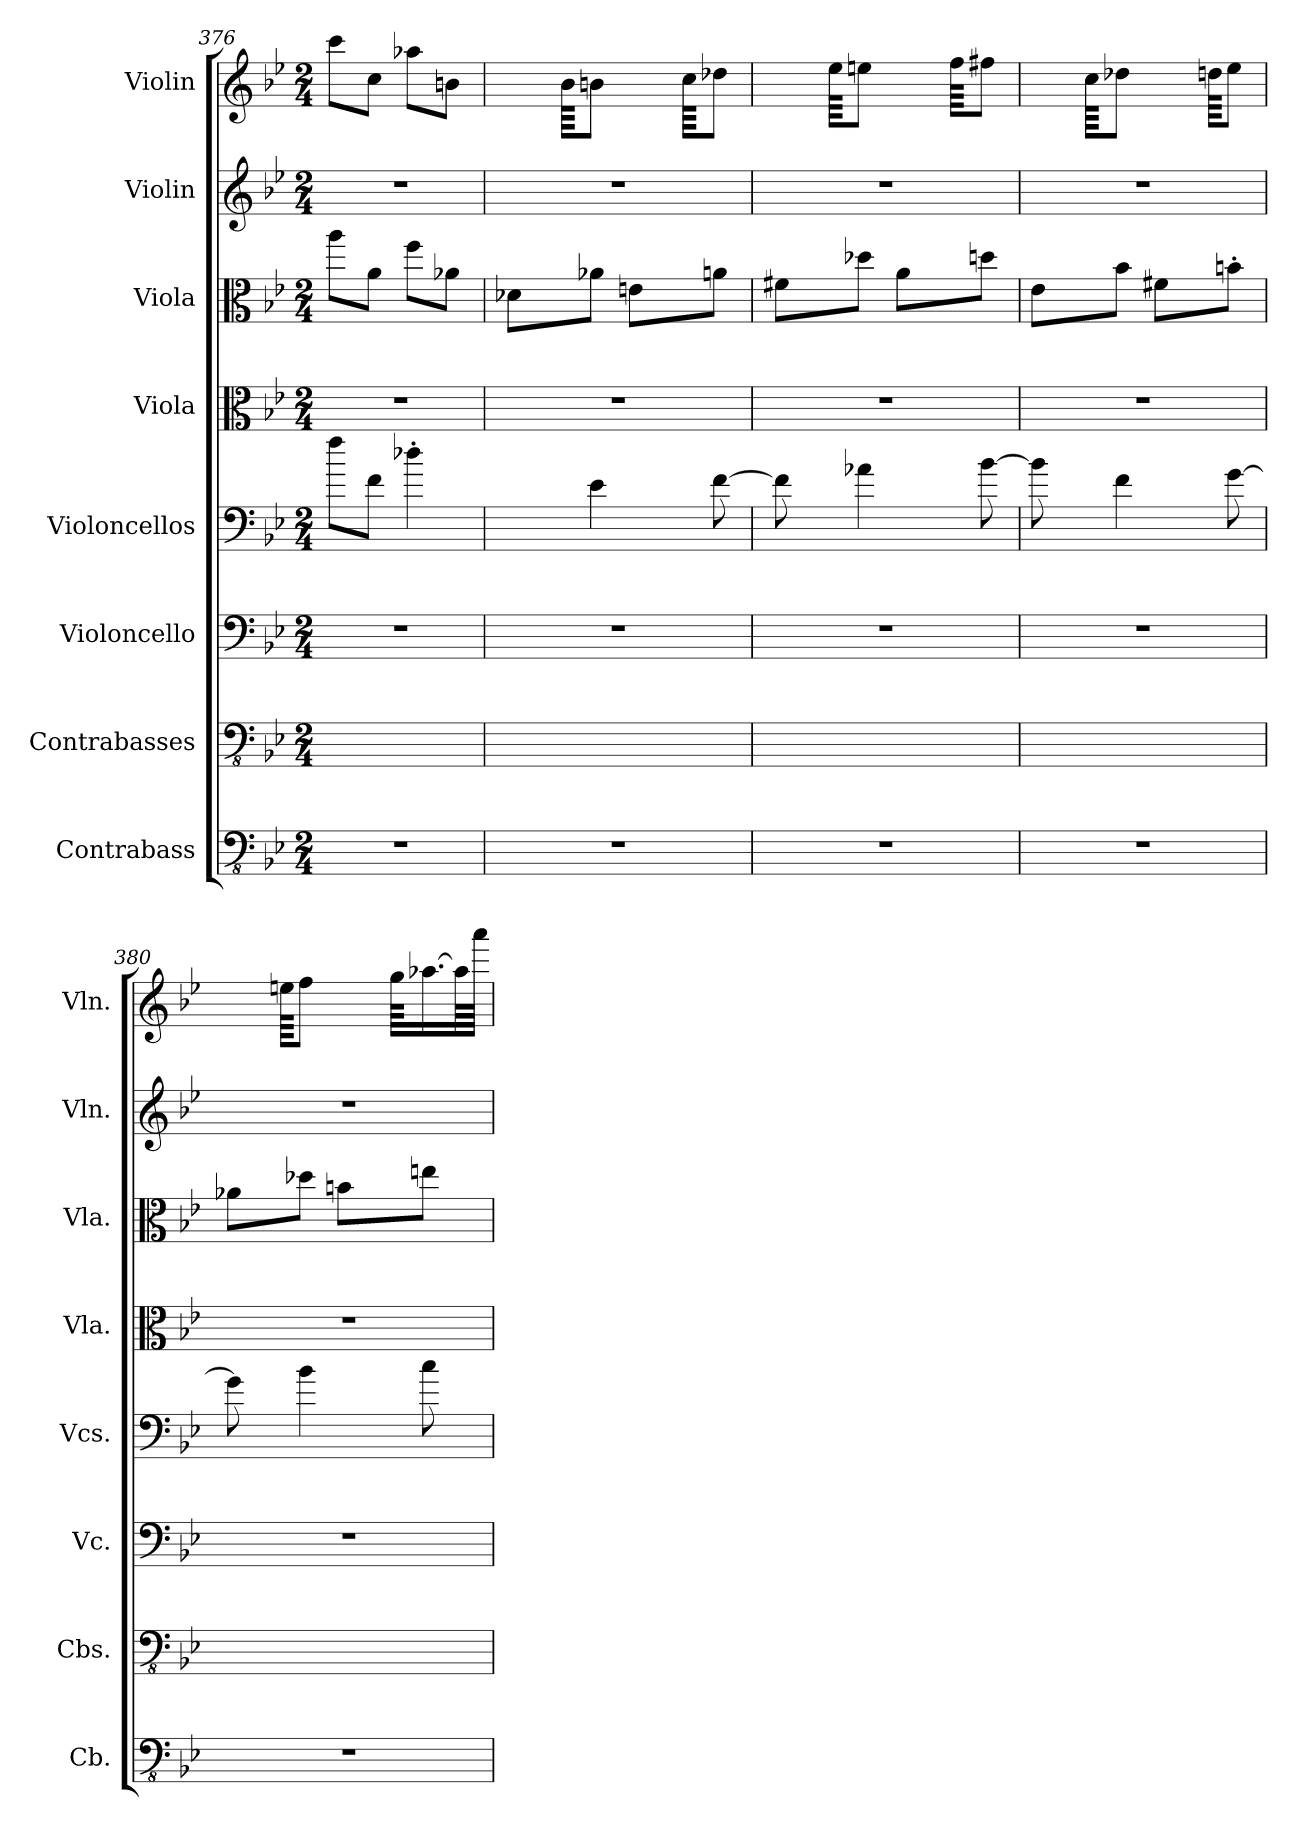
**kern	**kern	**kern	**kern	**kern	**kern	**kern	**kern
*part8	*part7	*part6	*part5	*part4	*part3	*part2	*part1
*staff8	*staff7	*staff6	*staff5	*staff4	*staff3	*staff2	*staff1
*I"Contrabass	*I"Contrabasses	*I"Violoncello	*I"Violoncellos	*I"Viola	*I"Viola	*I"Violin	*I"Violin
*I'Cb.	*I'Cbs.	*I'Vc.	*I'Vcs.	*I'Vla.	*I'Vla.	*I'Vln.	*I'Vln.
*clefFv4	*clefFv4	*clefF4	*clefF4	*clefC3	*clefC3	*clefG2	*clefG2
*ITrd7c12	*	*	*	*	*	*	*
*k[b-e-]	*k[b-e-]	*k[b-e-]	*k[b-e-]	*k[b-e-]	*k[b-e-]	*k[b-e-]	*k[b-e-]
*M2/4	*M2/4	*M2/4	*M2/4	*M2/4	*M2/4	*M2/4	*M2/4
=376	=376	=376	=376	=376	=376	=376	=376
2r	2ryy	2r	8ff\L	2r	8aa\L	2r	8ccc\L
.	.	.	8f\J	.	8a\J	.	8cc\J
.	.	.	4dd-X'\	.	8ff\L	.	8aa-X\L
.	.	.	.	.	8a-X\J	.	8bn\J
!!LO:PB:g=z
=377	=377	=377	=377	=377	=377	=377	=377
2r	2ryy	2r	8ryy	2r	8d-X\L	2r	16ryy
.	.	.	.	.	.	.	32ryy
.	.	.	.	.	.	.	64ryy
.	.	.	.	.	.	.	64b-\KKKL
.	.	.	4e-\	.	8a-X\J	.	8bn\J
.	.	.	.	.	8en\L	.	16ryy
.	.	.	.	.	.	.	32ryy
.	.	.	.	.	.	.	64ryy
.	.	.	.	.	.	.	64cc\KKKL
.	.	.	[8f\	.	8an\J	.	8dd-X\J
=378	=378	=378	=378	=378	=378	=378	=378
2r	2ryy	2r	8f\]	2r	8f#X\L	2r	16ryy
.	.	.	.	.	.	.	32ryy
.	.	.	.	.	.	.	64ryy
.	.	.	.	.	.	.	64ee-\KKKL
.	.	.	4a-X\	.	8dd-X\J	.	8een\J
.	.	.	.	.	8a\L	.	16ryy
.	.	.	.	.	.	.	32ryy
.	.	.	.	.	.	.	64ryy
.	.	.	.	.	.	.	64ff\KKKL
.	.	.	[8b-\	.	8ddn\J	.	8ff#X\J
=379	=379	=379	=379	=379	=379	=379	=379
2r	2ryy	2r	8b-\]	2r	8e-\L	2r	16ryy
.	.	.	.	.	.	.	32ryy
.	.	.	.	.	.	.	64ryy
.	.	.	.	.	.	.	64cc\KKKL
.	.	.	4f\	.	8b-\J	.	8dd-X\J
.	.	.	.	.	8f#X\L	.	16ryy
.	.	.	.	.	.	.	32ryy
.	.	.	.	.	.	.	64ryy
.	.	.	.	.	.	.	64ddn\KKKL
.	.	.	[8g\	.	8bn'\J	.	8ee-\J
!!LO:PB:g=z
=380	=380	=380	=380	=380	=380	=380	=380
2r	2ryy	2r	8g\]	2r	8a-X\L	2r	16ryy
.	.	.	.	.	.	.	32ryy
.	.	.	.	.	.	.	64ryy
.	.	.	.	.	.	.	64een\KKKL
.	.	.	4b-\	.	8dd-X\J	.	8ff\J
.	.	.	.	.	8bn\L	.	16ryy
.	.	.	.	.	.	.	32ryy
.	.	.	.	.	.	.	64ryy
.	.	.	.	.	.	.	64gg\KKLL
.	.	.	8cc\	.	8een\J	.	[16.aa-X\
.	.	.	.	.	.	.	64aa-\LL]
.	.	.	.	.	.	.	64aaa\JJJJ
=	=	=	=	=	=	=	=
*-	*-	*-	*-	*-	*-	*-	*-
